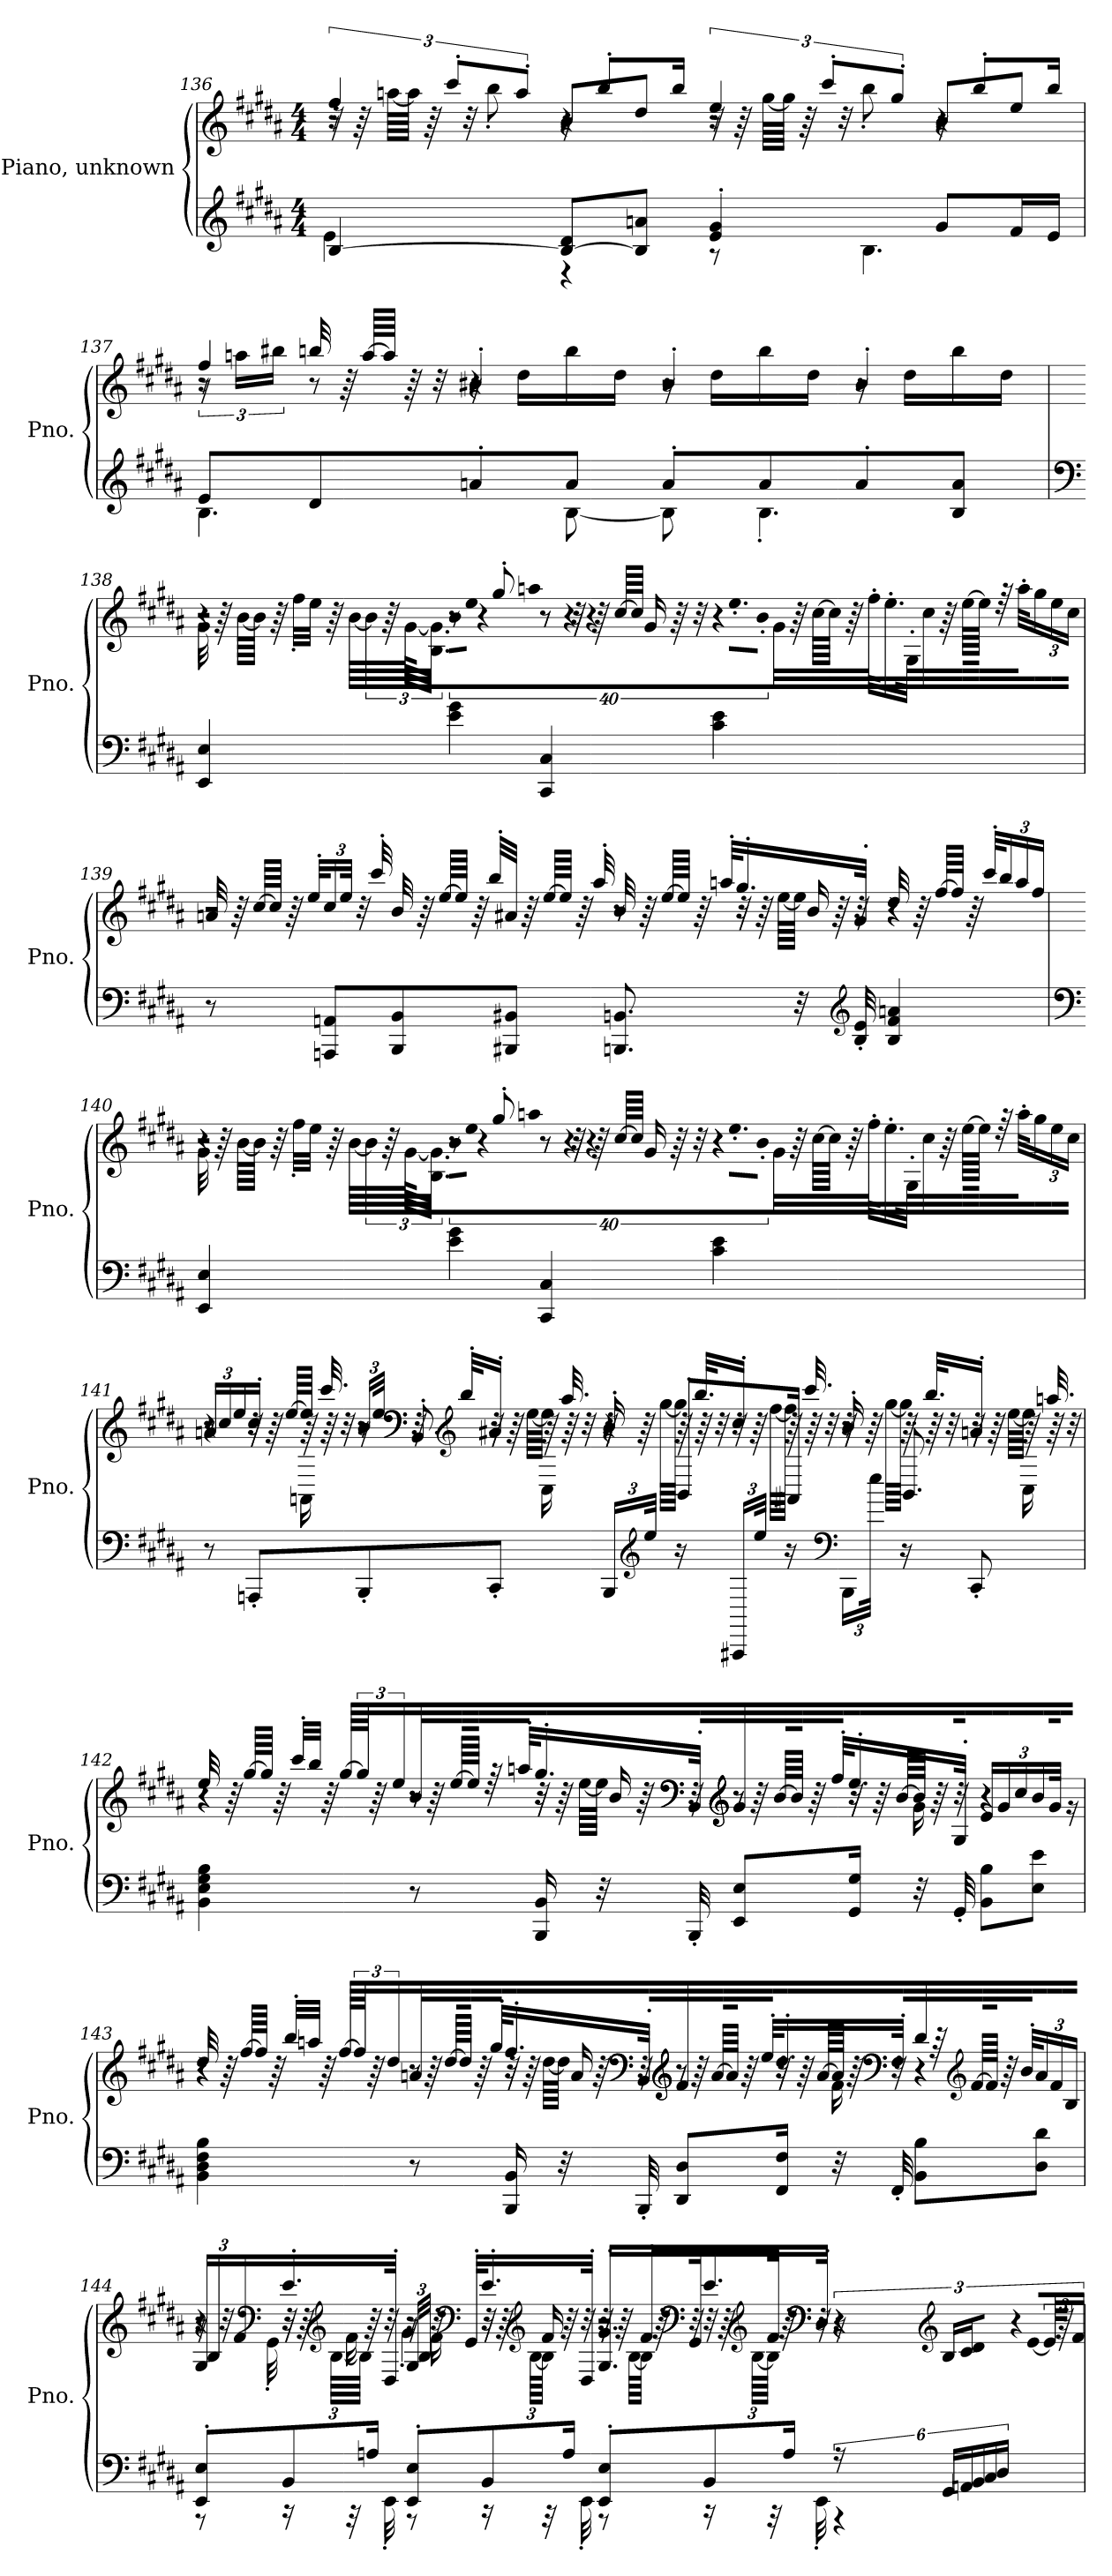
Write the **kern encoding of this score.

**kern	**kern
*part1	*part1
*staff2	*staff1
*I"Piano, unknown	*
*I'Pno.	*
!!LO:LB:g=z
*clefG2	*clefG2
*k[f#c#g#d#a#]	*k[f#c#g#d#a#]
*M4/4	*M4/4
=136	=136
*^	*^
*	*	*	*^
[4B/	4e\	12r	32r	4ff#/
.	.	.	64r	.
.	.	.	[64aan\LLLL	.
.	.	.	64aa\JJJJ]	.
.	.	.	64r	.
.	.	12ccc#'/L	.	.
.	.	.	32r	.
.	.	.	8bb'\	.
.	.	12aa'/J	.	.
8B/_ 8d#/L	4r	16r	4r	8b/L
.	.	8bb'/L	.	.
8B/] 8an/J	.	.	.	8dd#/J
.	.	16bb/Jk	.	.
4e/' 4g#/'	8r	12r	32r	4ee/
.	.	.	64r	.
.	.	.	[64gg#\LLLL	.
.	.	.	64gg#\JJJJ]	.
.	.	.	64r	.
.	.	12ccc#'/L	.	.
.	.	.	32r	.
.	4.B\	.	8bb'\	.
.	.	12gg#'/J	.	.
8g#/L	.	16r	4r	8b/L
.	.	8bb'/L	.	.
16f#/L	.	.	.	8ee/J
16e/JJ	.	16bb/Jk	.	.
!!LO:LB:g=z	!!	!!
=137	=137	=137	=137	=137
8e/L	4.B\	8r	24r	4ff#/
.	.	.	24aan\LL	.
.	.	.	24bb#X\JJ	.
8d#/	.	32bbn/	8r	.
.	.	64r	.	.
.	.	[64aa/LLLL	.	.
.	.	64aa/JJJJ]	.	.
.	.	64r	.	.
.	.	32r	.	.
8an'/	.	4r	16r	4b#X'/
.	.	.	16dd#\LL	.
8a/J	[8B\	.	16bb\	.
.	.	.	16dd#\JJ	.
8a'/L	8B\]	2r	16r	4b#'/
.	.	.	16dd#\LL	.
8a/	4.B'\	.	16bb\	.
.	.	.	16dd#\JJ	.
8a'/	.	.	16r	4b#'/
.	.	.	16dd#\LL	.
8B/ 8a/J	.	.	16bb\	.
.	.	.	16dd#\JJ	.
*v	*v	*	*	*
!!LO:LB:g=z	!!	!!
=138	=138	=138	=138
*clefF4	*	*	*
4EE/ 4E/	4r	32g#\	2r
.	.	64r	.
.	.	[64b\LLLL	.
.	.	64b\JJJJ]	.
.	.	64r	.
.	.	32ff#'\LLL	.
.	.	32ee\JJJ	.
.	.	64r	.
.	.	[64b\LLLL	.
.	.	96b\JJJJ]	.
.	.	96r	.
.	.	[96g#\KLLL	.
.	.	48.B\ 48.g#\]JJJ	.
!	!	!LO:N:vis=32	!
4e\ 4g#\	8r	640%23b\LLL	.
!	!	!LO:N:vis=32	!
.	.	640%23ee\JJJ	.
!	!	!LO:N:vis=64	!
.	.	960%17r	.
!	!	!LO:N:vis=64	!
.	.	960%17aan\	.
!	!	!LO:N:vis=32	!
.	.	640%23r	.
.	8gg#'/	.	.
!	!	!LO:N:vis=64	!
.	.	960%17r	.
!	!	!LO:N:vis=32.	!
.	.	1920%103ee'\LLL	.
!	!	!LO:N:vis=32	!
.	.	640%23b'\JJJ	.
4CC#/ 4C#/	8r	.	8r
.	.	32g#\	.
.	.	64r	.
.	.	[64cc#\LLLL	.
.	.	64cc#\JJJJ]	.
.	.	64r	.
.	.	32ff#'\KLL	.
.	32r	.	16r
.	.	16.ee'\	.
.	64r	.	.
.	[64cc#/LLLL	.	.
.	64cc#/JJJJ]	.	16g#/
.	64r	.	.
.	32r	.	.
.	.	32G#'\JJk	.
4c#\ 4e\	4r	.	4r
.	.	32cc#\	.
.	.	64r	.
.	.	[64ee\LLLL	.
.	.	64ee\JJJJ]	.
.	.	64r	.
.	.	32aa'\KLL	.
*	*	*Xbrackettup	*
.	.	24gg#\	.
.	.	24ee\	.
.	.	24cc#\JJ	.
1920ryy	1920ryy	.	1920ryy
!!LO:PB:g=z	!!	!!
=139	=139	=139	=139
8r	32an/	2r	2r
.	64r	.	.
.	[64cc#/LLLL	.	.
.	64cc#/JJJJ]	.	.
.	64r	.	.
.	32ee'/KLL	.	.
8AAAn/ 8AAn/L	24cc#/	.	.
.	48ee/JJk	.	.
.	32r	.	.
.	32ccc#'/	.	.
8BBB/ 8BB/	32b/	.	.
.	64r	.	.
.	[64ee/LLLL	.	.
.	64ee/JJJJ]	.	.
.	64r	.	.
.	32bb'/LLL	.	.
8BBB#X/ 8BB#X/J	32a#X/JJJ	.	.
.	64r	.	.
.	[64ee/LLLL	.	.
.	64ee/JJJJ]	.	.
.	64r	.	.
.	32aa#'/	.	.
8.BBBn/ 8.BBn/	32b/	8r	8r
.	64r	.	.
.	[64ee/LLLL	.	.
.	64ee/JJJJ]	.	.
.	64r	.	.
.	32aan'/KLL	.	.
.	16.gg#'/	32r	16r
.	.	64r	.
.	.	[64ee\LLLL	.
32r	.	64ee\JJJJ]	16b/
.	.	64r	.
*clefG2	*	*	*
32B/' 32e/'	32g#'/JJk	32r	.
4B/ 4f#/ 4an/	32dd#/	4r	4r
.	64r	.	.
.	[64ff#/LLLL	.	.
.	64ff#/JJJJ]	.	.
.	64r	.	.
.	32ccc#'/KLL	.	.
.	24bb/	.	.
.	24aa/	.	.
.	24ff#/JJ	.	.
!!LO:LB:g=z	!!	!!
=140	=140	=140	=140
*clefF4	*	*	*
4EE/ 4E/	4r	32g#\	2r
.	.	64r	.
.	.	[64b\LLLL	.
.	.	64b\JJJJ]	.
.	.	64r	.
.	.	32ff#'\LLL	.
.	.	32ee\JJJ	.
.	.	64r	.
.	.	[64b\LLLL	.
*	*	*brackettup	*
.	.	96b\JJJJ]	.
.	.	96r	.
.	.	[96g#\KLLL	.
.	.	48.B\ 48.g#\]JJJ	.
!	!	!LO:N:vis=32	!
4e\ 4g#\	8r	640%23b\LLL	.
!	!	!LO:N:vis=32	!
.	.	640%23ee\JJJ	.
!	!	!LO:N:vis=64	!
.	.	960%17r	.
!	!	!LO:N:vis=64	!
.	.	960%17aan\	.
!	!	!LO:N:vis=32	!
.	.	640%23r	.
.	8gg#'/	.	.
!	!	!LO:N:vis=64	!
.	.	960%17r	.
!	!	!LO:N:vis=32.	!
.	.	1920%103ee'\LLL	.
!	!	!LO:N:vis=32	!
.	.	640%23b'\JJJ	.
4CC#/ 4C#/	8r	.	8r
.	.	32g#\	.
.	.	64r	.
.	.	[64cc#\LLLL	.
.	.	64cc#\JJJJ]	.
.	.	64r	.
.	.	32ff#'\KLL	.
.	32r	.	16r
.	.	16.ee'\	.
.	64r	.	.
.	[64cc#/LLLL	.	.
.	64cc#/JJJJ]	.	16g#/
.	64r	.	.
.	32r	.	.
.	.	32G#'\JJk	.
4c#\ 4e\	4r	.	4r
.	.	32cc#\	.
.	.	64r	.
.	.	[64ee\LLLL	.
.	.	64ee\JJJJ]	.
.	.	64r	.
.	.	32aa'\KLL	.
*	*	*Xbrackettup	*
.	.	24gg#\	.
.	.	24ee\	.
.	.	24cc#\JJ	.
1920ryy	1920ryy	.	1920ryy
!!LO:LB:g=z
=141	=141	=141	=141
*	*	*	*^
8r	24an/LL	8r	8r	4r
.	24cc#/	.	.	.
.	24ee/	.	.	.
8AAAn'/L	16cc#'/JJ	16r	32r	.
.	.	.	64r	.
.	.	.	[64ee/LLLL	.
.	64r	16AAn\	64ee/JJJJ]	.
.	32.ccc#/	.	64r	.
.	.	.	32r	.
8BBB'/	24b/LL	8r	16r	8r
.	48ee/JJk	.	.	.
*	*clefF4	*	*	*
.	32r	.	8.BB'/	.
*	*clefG2	*	*	*
.	32bb'/KLL	.	.	.
8CC#'/J	16a#X'/JJ	32r	.	16r
.	.	64r	.	.
.	.	[64ee\LLLL	.	.
.	64r	64ee\JJJJ]	.	16C#\
.	32.aa#/	64r	.	.
.	.	32r	.	.
*Xbrackettup	*	*	*	*
24BBB/LL	16b'/	32r	16r	4r
.	.	64r	.	.
*clefG2	*	*	*	*
48ee/JJk	.	.	.	.
.	.	[64gg#\LLLL	.	.
16r	64r	64gg#\JJJJ]	8BB'/L	.
.	32.bb/KLL	64r	.	.
.	.	32r	.	.
24AAA#X/LL	16cc#'/JJ	32r	.	.
.	.	64r	.	.
48ee/JJk	.	.	.	.
.	.	[64ff#\LLLL	.	.
16r	64r	64ff#\JJJJ]	16AA#X/Jk	.
.	32.ccc#/	64r	.	.
.	.	32r	.	.
*clefF4	*	*	*	*
24BBB\LL	16b'/	32r	16r	8r
.	.	64r	.	.
48ee\JJk	.	.	.	.
.	.	[64gg#\LLLL	.	.
16r	64r	64gg#\JJJJ]	8.BB'/	.
.	32.bb/KLL	64r	.	.
.	.	32r	.	.
8CC#'/	16an'/JJ	32r	.	16r
.	.	64r	.	.
.	.	[64ee\LLLL	.	.
.	64r	64ee\JJJJ]	.	16C#\
.	32.aan/	64r	.	.
.	.	32r	.	.
*	*	*	*v	*v
!!LO:LB:g=z
=142	=142	=142	=142
4BB\ 4E\ 4G#\ 4B\	32ee/	4r	4r
.	64r	.	.
.	[64gg#/LLLL	.	.
.	64gg#/JJJJ]	.	.
.	64r	.	.
.	32ccc#'/LLL	.	.
.	32bb/JJJ	.	.
.	64r	.	.
.	[64gg#/LLLL	.	.
*	*brackettup	*	*
.	96gg#/JJJJ]	.	.
.	96r	.	.
.	24ee/	.	.
8r	32b/	8r	8r
.	64r	.	.
.	[64ee/LLLL	.	.
.	64ee/JJJJ]	.	.
.	64r	.	.
.	32aan'/KLL	.	.
16BBB/ 16BB/	16.gg#'/	32r	16r
.	.	64r	.
.	.	[64ee\LLLL	.
32r	.	64ee\JJJJ]	16b/
.	.	64r	.
*	*clefF4	*	*
32BBB'/	32BB'/JJk	32r	.
*	*clefG2	*	*
8EE/ 8E/L	32g#/	8r	8r
.	64r	.	.
.	[64b/LLLL	.	.
.	64b/JJJJ]	.	.
.	64r	.	.
.	32ff#'/KLL	.	.
16GG#/ 16G#/Jk	16.ee'/	16r	32r
.	.	.	64r
.	.	.	[64b/LLLL
32r	.	16g#\	64b/JJJJ]
.	.	.	64r
32GG#'/	32G#'/JJk	.	32r
*	*Xbrackettup	*	*
8BB\ 8B\L	24e/LL	4r	4r
.	24g#/	.	.
.	24cc#/	.	.
8E\ 8e\J	24b/	.	.
.	48g#/JJk	.	.
.	16r	.	.
!!LO:LB:g=z	!!	!!
=143	=143	=143	=143
4BB\ 4D#\ 4F#\ 4B\	32dd#/	4r	4r
.	64r	.	.
.	[64ff#/LLLL	.	.
.	64ff#/JJJJ]	.	.
.	64r	.	.
.	32bb'/LLL	.	.
.	32aan/JJJ	.	.
.	64r	.	.
.	[64ff#/LLLL	.	.
*	*brackettup	*	*
.	96ff#/JJJJ]	.	.
.	96r	.	.
.	24dd#/	.	.
8r	32an/	8r	8r
.	64r	.	.
.	[64dd#/LLLL	.	.
.	64dd#/JJJJ]	.	.
.	64r	.	.
.	32gg#'/KLL	.	.
16BBB/ 16BB/	16.ff#'/	32r	16r
.	.	64r	.
.	.	[64dd#\LLLL	.
32r	.	64dd#\JJJJ]	16a/
.	.	64r	.
*	*clefF4	*	*
32BBB'/	32BB'/JJk	32r	.
*	*clefG2	*	*
8DD#/ 8D#/L	32f#/	8r	8r
.	64r	.	.
.	[64a/LLLL	.	.
.	64a/JJJJ]	.	.
.	64r	.	.
.	32ee'/KLL	.	.
16FF#/ 16F#/Jk	16.dd#'/	16r	32r
.	.	.	64r
.	.	.	[64a/LLLL
32r	.	16f#\	64a/JJJJ]
.	.	.	64r
*	*clefF4	*	*
32FF#'/	32F#'/JJk	.	32r
8BB\ 8B\L	32d#/	4r	4r
.	64r	.	.
*	*clefG2	*	*
.	[64f#/LLLL	.	.
.	64f#/JJJJ]	.	.
.	64r	.	.
.	32b'/KLL	.	.
*	*Xbrackettup	*	*
8D#\ 8d#\J	24a/	.	.
.	24f#/	.	.
.	24B/JJ	.	.
!!LO:LB:g=z
=144	=144	=144	=144
*^	*	*	*^
8EE/' 8E/'L	8r	4r	8r	24G#/LL	16r
.	.	.	.	24B/	.
.	.	.	.	.	32r
.	.	.	.	24f#/	.
*	*	*clefF4	*	*	*
.	.	.	.	.	32GG#'\
12BB/	16r	.	16r	16.e'/	32r
.	.	.	.	.	64r
*	*	*clefG2	*	*	*
.	.	.	.	.	[64B\LLLL
.	32r	.	16f#\	.	64B\JJJJ]
.	.	.	.	.	64r
24An/Jk	.	.	.	.	.
.	32EE'\	.	.	32D#'/JJk	32r
8EE/' 8E/'L	8r	8r	16r	24G#/LL	4g#'\
.	.	.	.	48B/JJk	.
.	.	.	16f#\	32r	.
*	*	*clefF4	*	*	*
.	.	.	.	32GG#'/KLL	.
12BB/	16r	16r	32r	16.e'/	.
.	.	.	64r	.	.
*	*	*clefG2	*	*	*
.	.	.	[64B\LLLL	.	.
.	32r	16f#/	64B\JJJJ]	.	.
.	.	.	64r	.	.
24A/Jk	.	.	.	.	.
.	32EE'\	.	32r	32D#'/JJk	.
8EE/' 8E/'L	8r	16r	32r	16.G#/' 16.g#/'LL	2r
.	.	.	64r	.	.
.	.	.	[64B\LLLL	.	.
.	.	8f#'/L	64B\JJJJ]	.	.
.	.	.	64r	.	.
*	*	*clefF4	*	*	*
.	.	.	32r	32GG#'/K	.
12BB/	16r	.	32r	16.e'/	.
.	.	.	64r	.	.
*	*	*clefG2	*	*	*
.	.	.	[64B\LLLL	.	.
.	32r	16f#/Jk	64B\JJJJ]	.	.
.	.	.	64r	.	.
24A/Jk	.	.	.	.	.
*	*	*clefF4	*	*	*
.	32EE'\	.	32r	32D#'/JJk	.
*brackettup	*	*	*	*brackettup	*
24r	4r	4r	4r	24r	.
*	*	*clefG2	*	*	*
24GG#/LL	.	.	.	24B/LL	.
24AAn/	.	.	.	24c#/	.
*Xbrackettup	*	*	*	*	*
24BB/	.	.	.	32d#/JJk	.
.	.	.	.	64r	.
24C#/	.	.	.	.	.
.	.	.	.	[64e/LLLL	.
.	.	.	.	96e/JJJJ]	.
.	.	.	.	96r	.
24D#/JJ	.	.	.	24f#/	.
*v	*v	*	*	*	*
*	*v	*v	*v	*v
=	=
*-	*-
